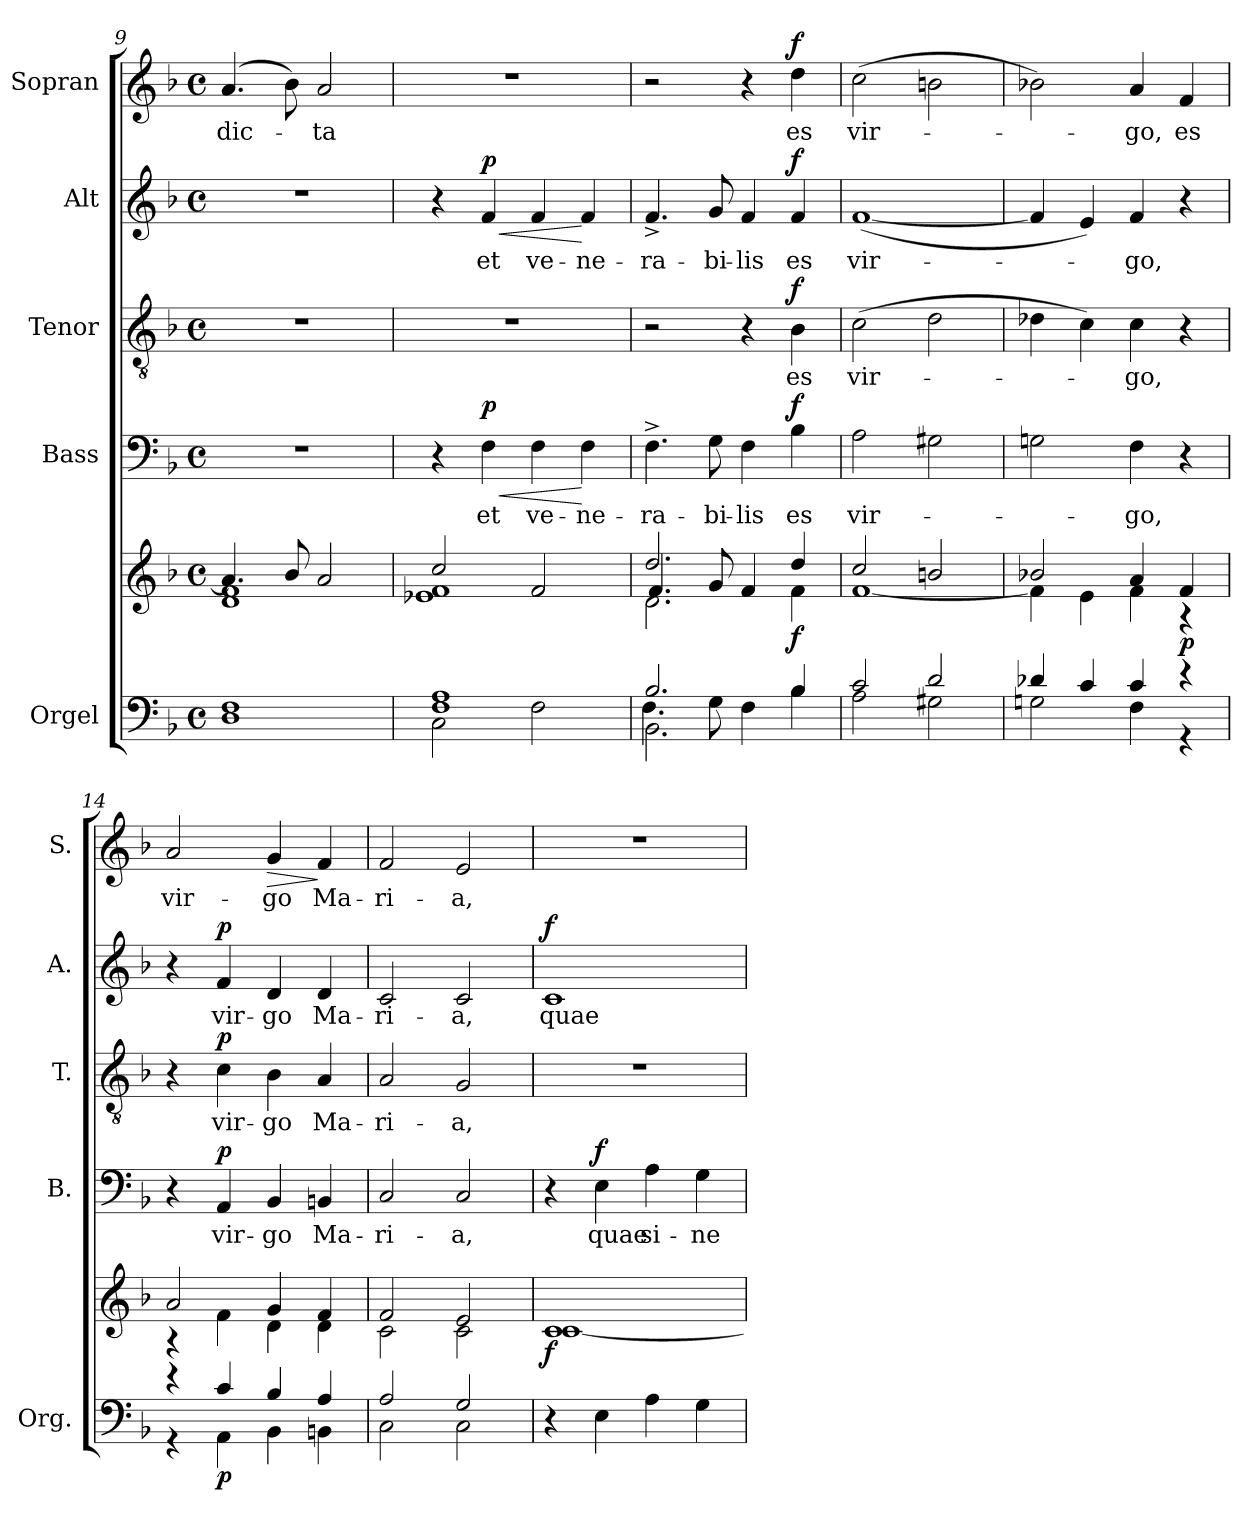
**kern	**kern	**dynam	**kern	**text	**dynam	**kern	**text	**dynam	**kern	**text	**dynam	**kern	**text	**dynam
*part5	*part5	*part5	*part4	*part4	*part4	*part3	*part3	*part3	*part2	*part2	*part2	*part1	*part1	*part1
*staff6	*staff5	*staff5/6	*staff4	*staff4	*staff4	*staff3	*staff3	*staff3	*staff2	*staff2	*staff2	*staff1	*staff1	*staff1
*I"Orgel	*	*	*I"Bass	*	*	*I"Tenor	*	*	*I"Alt	*	*	*I"Sopran	*	*
*I'Org.	*	*	*I'B.	*	*	*I'T.	*	*	*I'A.	*	*	*I'S.	*	*
*clefF4	*clefG2	*	*clefF4	*	*	*clefGv2	*	*	*clefG2	*	*	*clefG2	*	*
*k[b-]	*k[b-]	*	*k[b-]	*	*	*k[b-]	*	*	*k[b-]	*	*	*k[b-]	*	*
*F:	*F:	*	*F:	*	*	*F:	*	*	*F:	*	*	*F:	*	*
*M4/4	*M4/4	*	*M4/4	*	*	*M4/4	*	*	*M4/4	*	*	*M4/4	*	*
*met(c)	*met(c)	*	*met(c)	*	*	*met(c)	*	*	*met(c)	*	*	*met(c)	*	*
=9	=9	=9	=9	=9	=9	=9	=9	=9	=9	=9	=9	=9	=9	=9
*^	*^	*	*	*	*	*	*	*	*	*	*	*	*	*
!	!	!	!	!	!	!	!	!	!	!	!	!	!	!	!LO:LY:b	!
1F	1D	4.a/]	1d 1f	.	1r	.	.	1r	.	.	1r	.	.	(4.a/	-dic-	.
.	.	8b-/	.	.	.	.	.	.	.	.	.	.	.	8b-\)	.	.
!	!	!	!	!	!	!	!	!	!	!	!	!	!	!	!LO:LY:b	!
.	.	2a/	.	.	.	.	.	.	.	.	.	.	.	2a/	-ta	.
=10	=10	=10	=10	=10	=10	=10	=10	=10	=10	=10	=10	=10	=10	=10	=10	=10
1F 1A	2C\	2cc/	1e-X 1f	.	4r	.	.	1r	.	.	4r	.	.	1r	.	.
!	!	!	!	!	!	!LO:LY:b	!LO:HP:b	!	!	!	!	!LO:LY:b	!LO:HP:b	!	!	!
!	!	!	!	!	!	!	!LO:DY:n=1:a	!	!	!	!	!	!LO:DY:n=1:a	!	!	!
.	.	.	.	.	4F\	et	< p	.	.	.	4f/	et	< p	.	.	.
!	!	!	!	!	!	!LO:LY:b	!	!	!	!	!	!LO:LY:b	!	!	!	!
.	2F\	2f/	.	.	4F\	ve-	.	.	.	.	4f/	ve-	.	.	.	.
!	!	!	!	!	!	!LO:LY:b	!	!	!	!	!	!LO:LY:b	!	!	!	!
.	.	.	.	.	4F\	-ne-	[	.	.	.	4f/	-ne-	[	.	.	.
=11	=11	=11	=11	=11	=11	=11	=11	=11	=11	=11	=11	=11	=11	=11	=11	=11
*	*^	*	*^	*	*	*	*	*	*	*	*	*	*	*	*	*
!	!	!	!	!	!	!	!	!LO:LY:b	!	!	!	!	!	!LO:LY:b	!	!	!	!
2.B-/	2.BB-\	4.F\	2.dd/	2.d\	4.f/	.	4.F^>\	-ra-	.	2r	.	.	4.f^>/	-ra-	.	2r	.	.
!	!	!	!	!	!	!	!	!LO:LY:b	!	!	!	!	!	!LO:LY:b	!	!	!	!
.	.	8G\	.	.	8g/	.	8G\	-bi-	.	.	.	.	8g/	-bi-	.	.	.	.
!	!	!	!	!	!	!	!	!LO:LY:b	!	!	!	!	!	!LO:LY:b	!	!	!	!
.	.	4F\	.	.	4f/	.	4F\	-lis	.	4r	.	.	4f/	-lis	.	4r	.	.
!	!	!	!	!	!	!LO:DY:b	!	!LO:LY:b	!LO:DY:a	!	!LO:LY:b	!LO:DY:a	!	!LO:LY:b	!LO:DY:a	!	!LO:LY:b	!LO:DY:a
4B-/	4B-\	4ryy	4dd/	4f\	4ryy	f	4B-\	es	f	4B-\	es	f	4f/	es	f	4dd\	es	f
!!LO:PB:g=z
=12	=12	=12	=12	=12	=12	=12	=12	=12	=12	=12	=12	=12	=12	=12	=12	=12	=12	=12
!	!	!	!	!	!	!	!	!LO:LY:b	!	!	!LO:LY:b	!	!	!LO:LY:b	!	!	!LO:LY:b	!
*	*v	*v	*	*	*	*	*	*	*	*	*	*	*	*	*	*	*	*
*	*	*	*v	*v	*	*	*	*	*	*	*	*	*	*	*	*	*
2c/	2A\	2cc/	[<1f	.	2A\	vir-	.	(>2c\	vir-	.	(<[1f	vir-	.	(>2cc\	vir-	.
2d/	2G#X\	2bn/	.	.	2G#X\	.	.	2d\	.	.	.	.	.	2bn\	.	.
=13	=13	=13	=13	=13	=13	=13	=13	=13	=13	=13	=13	=13	=13	=13	=13	=13
4d-X/	2Gn\	2b-X/	4f\]	.	2Gn\	.	.	4d-X\	.	.	4f/]	.	.	2b-X\)	.	.
4c/	.	.	4e\	.	.	.	.	4c\)	.	.	4e/)	.	.	.	.	.
!	!	!	!	!	!	!LO:LY:b	!	!	!LO:LY:b	!	!	!LO:LY:b	!	!	!LO:LY:b	!
4c/	4F\	4a/	4f\	.	4F\	-go,	.	4c\	-go,	.	4f/	-go,	.	4a/	-go,	.
!	!	!	!	!LO:DY:b	!	!	!	!	!	!	!	!	!	!	!LO:LY:b	!
4r	4r	4f/	4rA	p	4r	.	.	4r	.	.	4r	.	.	4f/	es	.
=14	=14	=14	=14	=14	=14	=14	=14	=14	=14	=14	=14	=14	=14	=14	=14	=14
!	!	!	!	!	!	!	!	!	!	!	!	!	!	!	!LO:LY:b	!
4r	4r	2a/	4rA	.	4r	.	.	4r	.	.	4r	.	.	2a/	vir-	.
!	!	!	!	!LO:DY:b=2	!	!LO:LY:b	!LO:DY:a	!	!LO:LY:b	!LO:DY:a	!	!LO:LY:b	!LO:DY:a	!	!	!
4c/	4AA\	.	4f\	p	4AA/	vir-	p	4c\	vir-	p	4f/	vir-	p	.	.	.
!	!	!	!	!	!	!LO:LY:b	!	!	!LO:LY:b	!	!	!LO:LY:b	!	!	!LO:LY:b	!LO:HP:b
4B-/	4BB-\	4g/	4d\	.	4BB-/	-go	.	4B-\	-go	.	4d/	-go	.	4g/	-go	>
!	!	!	!	!	!	!LO:LY:b	!	!	!LO:LY:b	!	!	!LO:LY:b	!	!	!LO:LY:b	!
4A/	4BBn\	4f/	4d\	.	4BBn/	Ma-	.	4A/	Ma-	.	4d/	Ma-	.	4f/	Ma-	]
=15	=15	=15	=15	=15	=15	=15	=15	=15	=15	=15	=15	=15	=15	=15	=15	=15
!	!	!	!	!	!	!LO:LY:b	!	!	!LO:LY:b	!	!	!LO:LY:b	!	!	!LO:LY:b	!
2A/	2C\	2f/	2c\	.	2C/	-ri-	.	2A/	-ri-	.	2c/	-ri-	.	2f/	-ri-	.
!	!	!	!	!	!	!LO:LY:b	!	!	!LO:LY:b	!	!	!LO:LY:b	!	!	!LO:LY:b	!
2G/	2C\	2e/	2c\	.	2C/	-a,	.	2G/	-a,	.	2c/	-a,	.	2e/	-a,	.
=16	=16	=16	=16	=16	=16	=16	=16	=16	=16	=16	=16	=16	=16	=16	=16	=16
!	!	!	!	!LO:DY:b	!	!	!	!	!	!	!	!LO:LY:b	!LO:DY:a	!	!	!
*v	*v	*	*	*	*	*	*	*	*	*	*	*	*	*	*	*
4r	1c	[<1c	f	4r	.	.	1r	.	.	1c	quae	f	1r	.	.
!	!	!	!	!	!LO:LY:b	!LO:DY:a	!	!	!	!	!	!	!	!	!
4E\	.	.	.	4E\	quae	f	.	.	.	.	.	.	.	.	.
!	!	!	!	!	!LO:LY:b	!	!	!	!	!	!	!	!	!	!
4A\	.	.	.	4A\	si-	.	.	.	.	.	.	.	.	.	.
!	!	!	!	!	!LO:LY:b	!	!	!	!	!	!	!	!	!	!
4G\	.	.	.	4G\	-ne	.	.	.	.	.	.	.	.	.	.
*	*v	*v	*	*	*	*	*	*	*	*	*	*	*	*	*
=	=	=	=	=	=	=	=	=	=	=	=	=	=	=
*-	*-	*-	*-	*-	*-	*-	*-	*-	*-	*-	*-	*-	*-	*-
